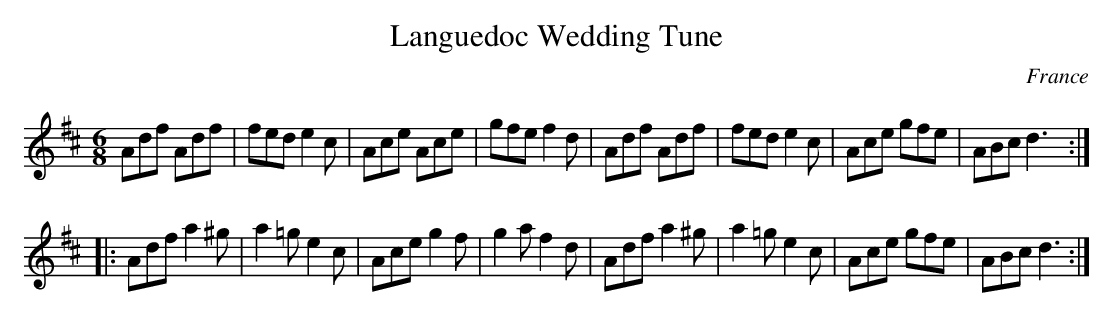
X:1
T:Languedoc Wedding Tune
M:6/8
O:France
K:D major
Adf Adf|fed e2c|Ace Ace|gfe f2d|\
Adf Adf|fed e2c|Ace gfe|ABc d3::
Adf a2^g|a2=g e2c|Ace g2f|g2a f2d|\
Adf a2^g|a2=g e2c|Ace gfe|ABc d3:|
